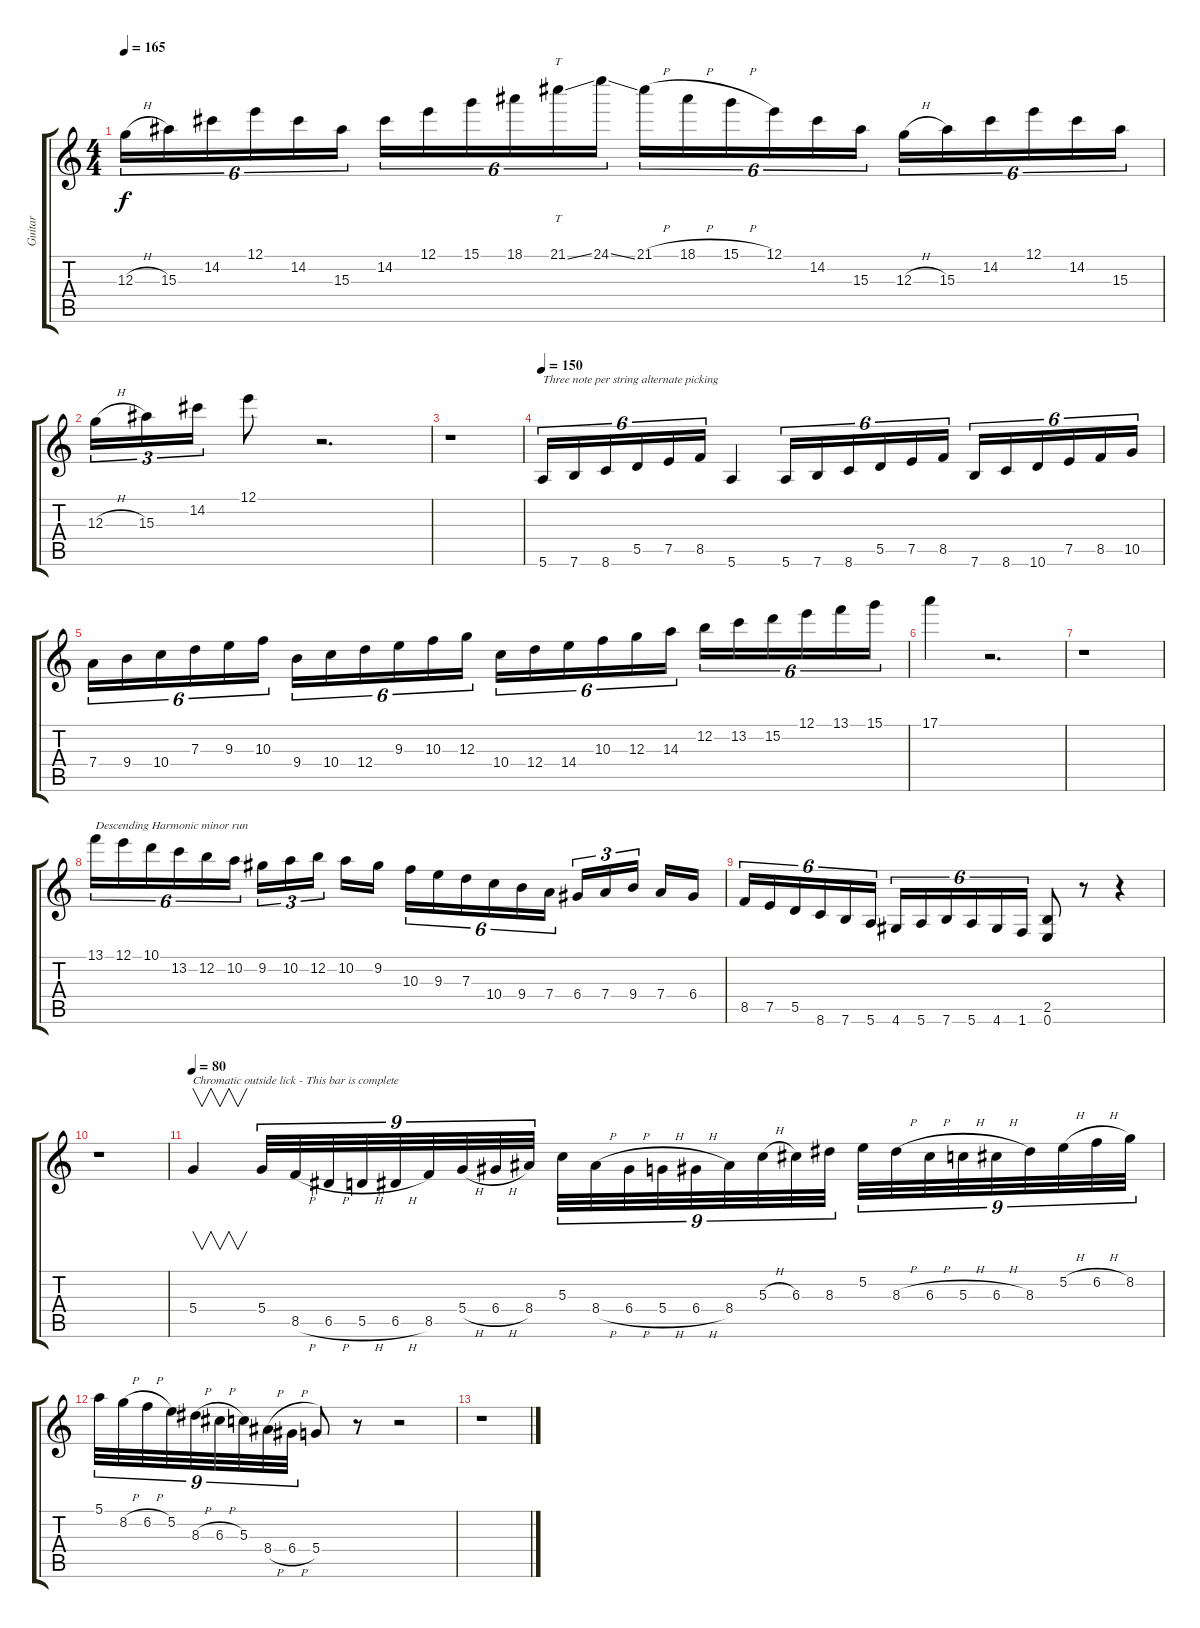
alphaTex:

\track ("Guitar" "Guitar") {instrument overdrivenguitar}
\staff {score tabs}
\tuning (E4 B3 G3 D3 A2 E2) {hide}
\ts (4 4)
\tempo 165
\clef g2
\ks c
12.3{h}.16{tu (6 4) dy f} 15.3.16{tu (6 4)} 14.2.16{tu (6 4)} 12.1.16{tu (6 4)} 14.2.16{tu (6 4)} 15.3.16{tu (6 4)} 14.2.16{tu (6 4)} 12.1.16{tu (6 4)} 15.1.16{tu (6 4)} 18.1.16{tu (6 4)} 21.1{ss}.16{tt tu (6 4)} 24.1{ss}.16{tu (6 4)} 21.1{h}.16{tu (6 4)} 18.1{h}.16{tu (6 4)} 15.1{h}.16{tu (6 4)} 12.1.16{tu (6 4)} 14.2.16{tu (6 4)} 15.3.16{tu (6 4)} 12.3{h}.16{tu (6 4)} 15.3.16{tu (6 4)} 14.2.16{tu (6 4)} 12.1.16{tu (6 4)} 14.2.16{tu (6 4)} 15.3.16{tu (6 4)} |
12.3{h}.16{tu (3 2)} 15.3.16{tu (3 2)} 14.2.16{tu (3 2)} 12.1.8 r.2{d} |
r.1 |
\tempo 150
5.6.16{tu (6 4) txt "Three note per string alternate picking"} 7.6.16{tu (6 4)} 8.6.16{tu (6 4)} 5.5.16{tu (6 4)} 7.5.16{tu (6 4)} 8.5.16{tu (6 4)} 5.6.4 5.6.16{tu (6 4)} 7.6.16{tu (6 4)} 8.6.16{tu (6 4)} 5.5.16{tu (6 4)} 7.5.16{tu (6 4)} 8.5.16{tu (6 4)} 7.6.16{tu (6 4)} 8.6.16{tu (6 4)} 10.6.16{tu (6 4)} 7.5.16{tu (6 4)} 8.5.16{tu (6 4)} 10.5.16{tu (6 4)} |
7.4.16{tu (6 4)} 9.4.16{tu (6 4)} 10.4.16{tu (6 4)} 7.3.16{tu (6 4)} 9.3.16{tu (6 4)} 10.3.16{tu (6 4)} 9.4.16{tu (6 4)} 10.4.16{tu (6 4)} 12.4.16{tu (6 4)} 9.3.16{tu (6 4)} 10.3.16{tu (6 4)} 12.3.16{tu (6 4)} 10.4.16{tu (6 4)} 12.4.16{tu (6 4)} 14.4.16{tu (6 4)} 10.3.16{tu (6 4)} 12.3.16{tu (6 4)} 14.3.16{tu (6 4)} 12.2.16{tu (6 4)} 13.2.16{tu (6 4)} 15.2.16{tu (6 4)} 12.1.16{tu (6 4)} 13.1.16{tu (6 4)} 15.1.16{tu (6 4)} |
17.1.4 r.2{d} |
r.1 |
13.1.16{tu (6 4) txt "Descending Harmonic minor run"} 12.1.16{tu (6 4)} 10.1.16{tu (6 4)} 13.2.16{tu (6 4)} 12.2.16{tu (6 4)} 10.2.16{tu (6 4)} 9.2.16{tu (3 2)} 10.2.16{tu (3 2)} 12.2.16{tu (3 2)} 10.2.16 9.2.16 10.3.16{tu (6 4)} 9.3.16{tu (6 4)} 7.3.16{tu (6 4)} 10.4.16{tu (6 4)} 9.4.16{tu (6 4)} 7.4.16{tu (6 4)} 6.4.16{tu (3 2)} 7.4.16{tu (3 2)} 9.4.16{tu (3 2)} 7.4.16 6.4.16 |
8.5.16{tu (6 4)} 7.5.16{tu (6 4)} 5.5.16{tu (6 4)} 8.6.16{tu (6 4)} 7.6.16{tu (6 4)} 5.6.16{tu (6 4)} 4.6.16{tu (6 4)} 5.6.16{tu (6 4)} 7.6.16{tu (6 4)} 5.6.16{tu (6 4)} 4.6.16{tu (6 4)} 1.6.16{tu (6 4)} (2.5 0.6).8 r.8 r.4 |
r.1 |
\tempo 80
5.4.4{v txt "Chromatic outside lick - This bar is complete"} 5.4.32{tu (9 8)} 8.5{h}.32{tu (9 8)} 6.5{h}.32{tu (9 8)} 5.5{h}.32{tu (9 8)} 6.5{h}.32{tu (9 8)} 8.5.32{tu (9 8)} 5.4{h}.32{tu (9 8)} 6.4{h}.32{tu (9 8)} 8.4.32{tu (9 8)} 5.3.32{tu (9 8)} 8.4{h}.32{tu (9 8)} 6.4{h}.32{tu (9 8)} 5.4{h}.32{tu (9 8)} 6.4{h}.32{tu (9 8)} 8.4.32{tu (9 8)} 5.3{h}.32{tu (9 8)} 6.3.32{tu (9 8)} 8.3.32{tu (9 8)} 5.2.32{tu (9 8)} 8.3{h}.32{tu (9 8)} 6.3{h}.32{tu (9 8)} 5.3{h}.32{tu (9 8)} 6.3{h}.32{tu (9 8)} 8.3.32{tu (9 8)} 5.2{h}.32{tu (9 8)} 6.2{h}.32{tu (9 8)} 8.2.32{tu (9 8)} |
5.1.32{tu (9 8)} 8.2{h}.32{tu (9 8)} 6.2{h}.32{tu (9 8)} 5.2.32{tu (9 8)} 8.3{h}.32{tu (9 8)} 6.3{h}.32{tu (9 8)} 5.3.32{tu (9 8)} 8.4{h}.32{tu (9 8)} 6.4{h}.32{tu (9 8)} 5.4.8 r.8 r.2 |
r.1
